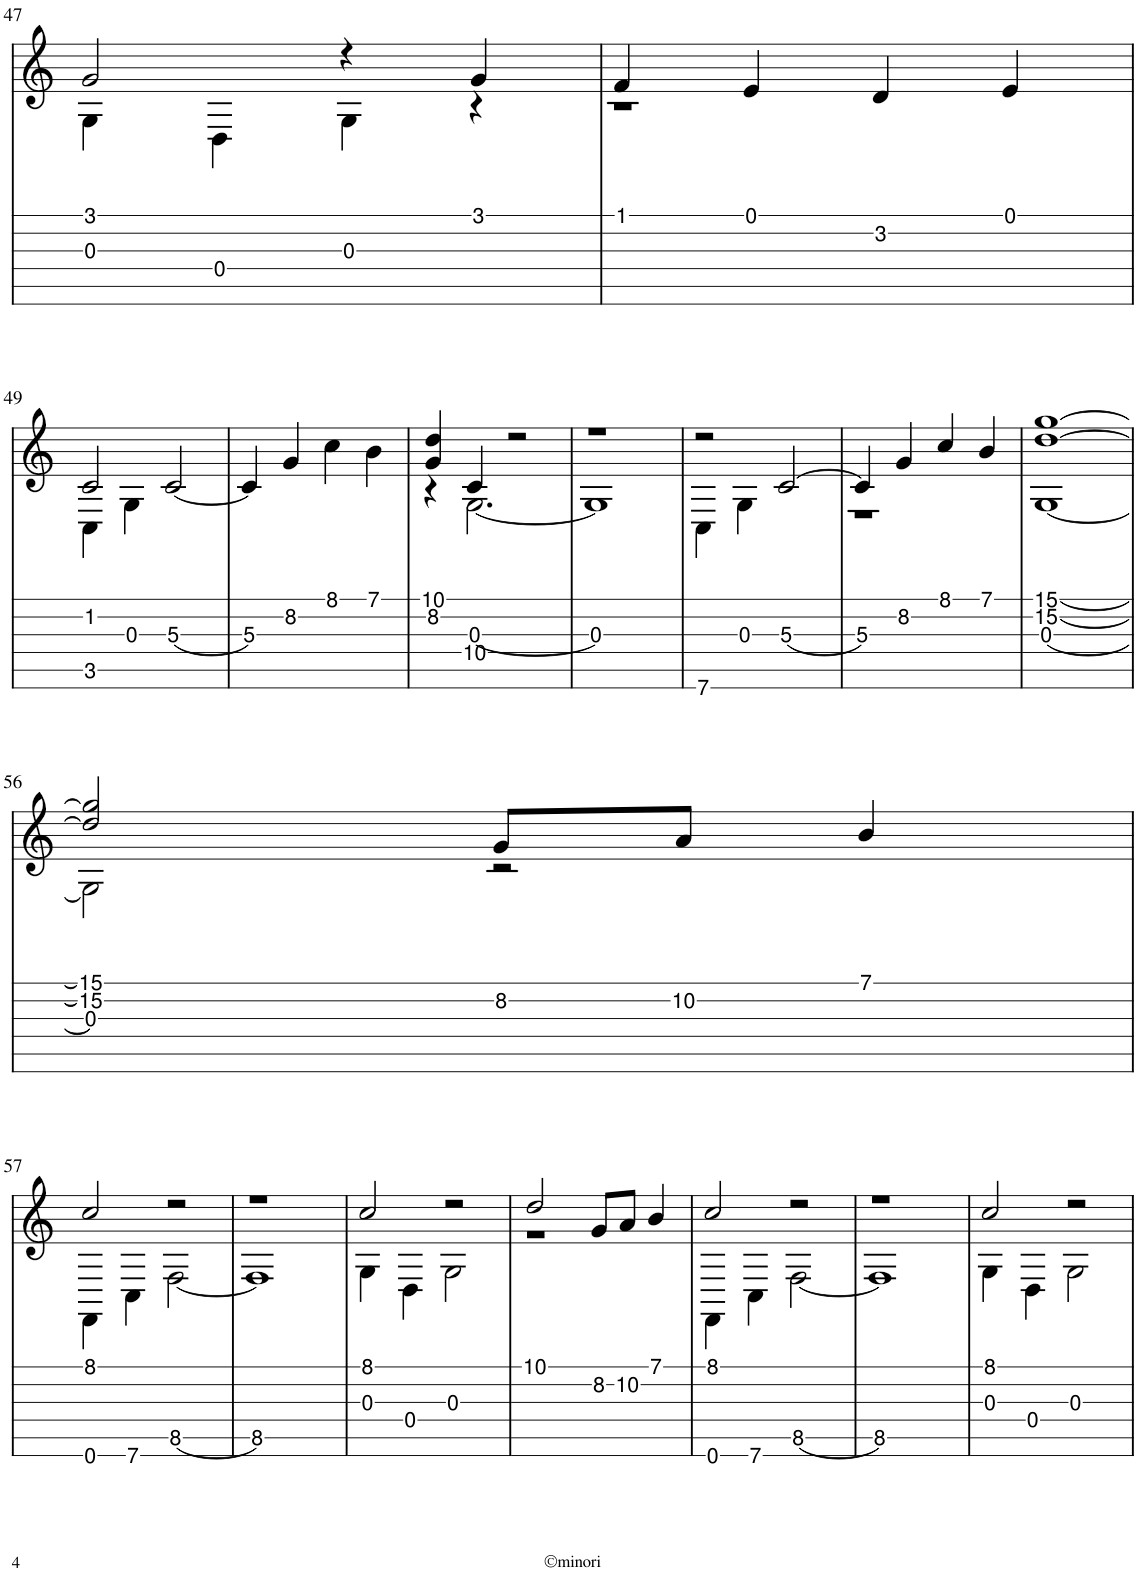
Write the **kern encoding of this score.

**kern	**kern
*part2	*part1
*staff2	*staff1
*I"原音吉他（六线谱）	*I"钢琴
!!LO:PB:g=z
*	*clefG2
*k[]	*k[]
*M4/4	*M4/4
=47	=47
*^	*^
2g	4G	2g/	4G\
.	4D	.	4D\
4r	4G	4r	4G\
4g	4r	4g/	4r
=48	=48	=48	=48
4f	1r	4f/	1r
4e	.	4e/	.
4d	.	4d/	.
4e	.	4e/	.
!!LO:LB:g=z	!!
=49	=49	=49	=49
2c	4C	2c/	4C\
.	4G	.	4G\
[2c	2r	[2c/	2ryy
*	*	*v	*v
=50	=50	=50
4c]	1r	4c/]
4g	.	4g/
4cc	.	4cc\
4b	.	4b\
=51	=51	=51
*	*	*^
4g 4dd	4r	4g/ 4dd/	4r
4c	[2.G	4c/	[2.G\
2r	.	2r	.
=52	=52	=52	=52
1r	1G]	1r	1G]
=53	=53	=53	=53
2r	4C	2r	4C\
.	4G	.	4G\
[2c	2r	[2c/	2ryy
=54	=54	=54	=54
4c]	1r	4c/]	1r
4g	.	4g/	.
4cc	.	4cc/	.
4b	.	4b/	.
=55	=55	=55	=55
[1dd [1gg	[1G	[1dd [1gg	[1G
!!LO:LB:g=z	!!
=56	=56	=56	=56
2dd] 2gg]	2G]	2dd/] 2gg/]	2G\]
8gL	2r	8g/L	2r
8aJ	.	8a/J	.
4b	.	4b/	.
!!LO:LB:g=z	!!
=57	=57	=57	=57
2cc	4FF	2cc/	4FF\
.	4C	.	4C\
2r	[2F	2r	[2F\
=58	=58	=58	=58
1r	1F]	1r	1F]
=59	=59	=59	=59
4cc	4G	2cc/	4G\
4r	4D	.	4D\
2r	2G	2r	2G\
=60	=60	=60	=60
2dd	1r	2dd/	1r
8gL	.	8g/L	.
8aJ	.	8a/J	.
4b	.	4b/	.
=61	=61	=61	=61
2cc	4FF	2cc/	4FF\
.	4C	.	4C\
2r	[2F	2r	[2F\
=62	=62	=62	=62
1r	1F]	1r	1F]
=63	=63	=63	=63
4cc	4G	2cc/	4G\
4r	4D	.	4D\
2r	2G	2r	2G\
*v	*v	*	*
*	*v	*v
=	=
*-	*-
